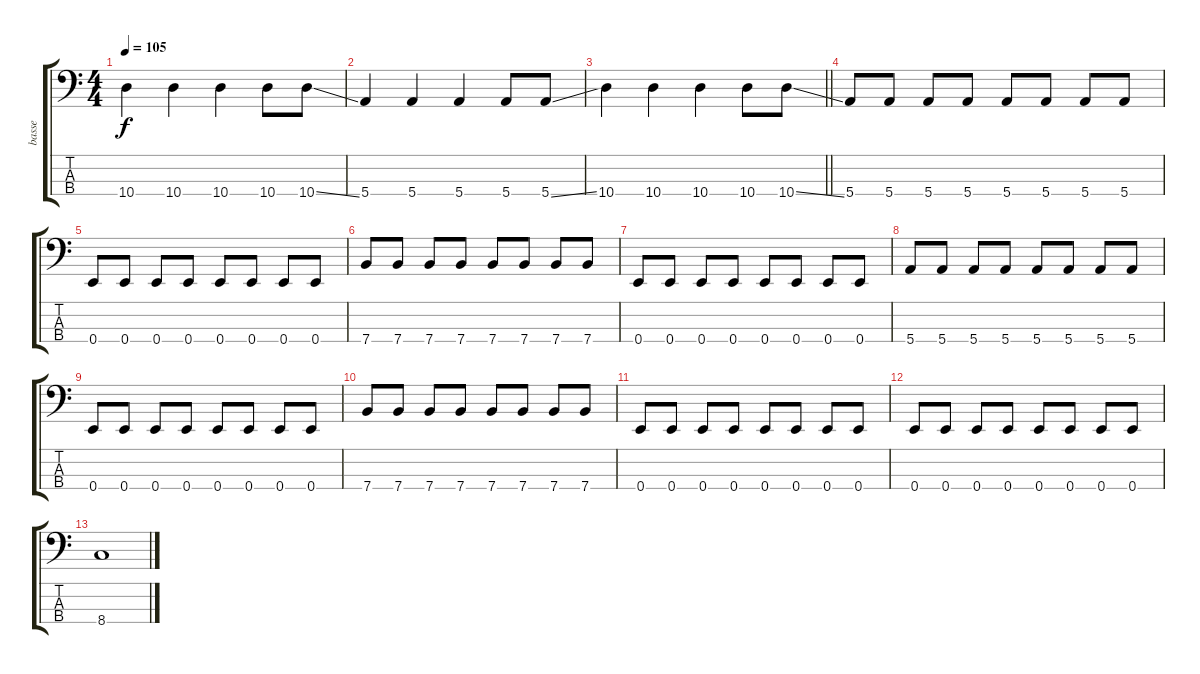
\track ("basse" "basse") {instrument electricbasspick}
\staff {score tabs}
\tuning (G2 D2 A1 E1) {hide}
\ts (4 4)
\tempo 105
\clef f4
\ks c
10.4.4{dy f} 10.4.4 10.4.4 10.4.8 10.4{ss}.8 |
5.4.4 5.4.4 5.4.4 5.4.8 5.4{ss}.8 |
\barLineRight lightlight
10.4.4 10.4.4 10.4.4 10.4.8 10.4{ss}.8 |
5.4.8 5.4.8 5.4.8 5.4.8 5.4.8 5.4.8 5.4.8 5.4.8 |
0.4.8 0.4.8 0.4.8 0.4.8 0.4.8 0.4.8 0.4.8 0.4.8 |
7.4.8 7.4.8 7.4.8 7.4.8 7.4.8 7.4.8 7.4.8 7.4.8 |
0.4.8 0.4.8 0.4.8 0.4.8 0.4.8 0.4.8 0.4.8 0.4.8 |
5.4.8 5.4.8 5.4.8 5.4.8 5.4.8 5.4.8 5.4.8 5.4.8 |
0.4.8 0.4.8 0.4.8 0.4.8 0.4.8 0.4.8 0.4.8 0.4.8 |
7.4.8 7.4.8 7.4.8 7.4.8 7.4.8 7.4.8 7.4.8 7.4.8 |
0.4.8 0.4.8 0.4.8 0.4.8 0.4.8 0.4.8 0.4.8 0.4.8 |
0.4.8 0.4.8 0.4.8 0.4.8 0.4.8 0.4.8 0.4.8 0.4.8 |
8.4.1
